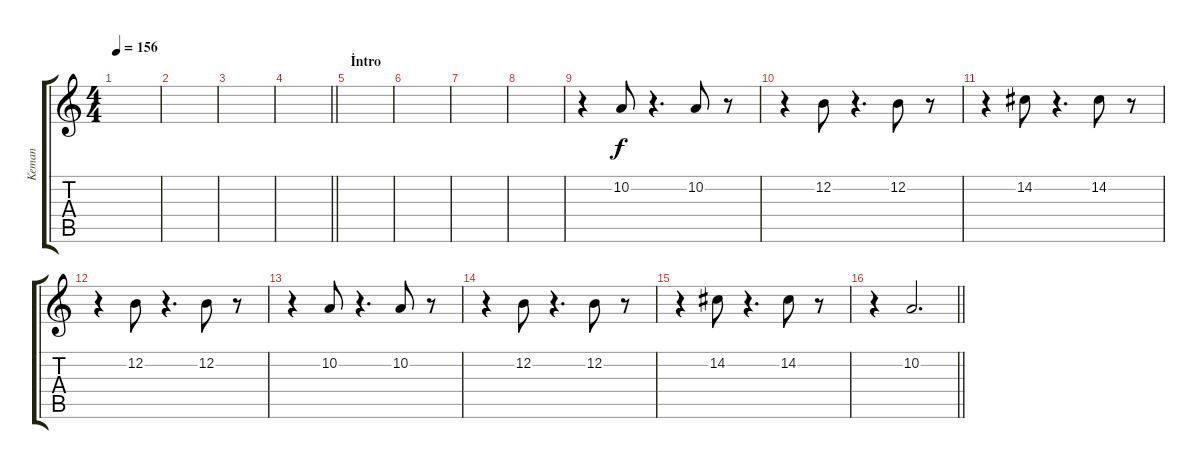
\track ("Keman" "Keman") {instrument stringensemble1}
\staff {score tabs}
\tuning (E4 B3 G3 D3 A2 E2) {hide}
\ts (4 4)
\tempo 156
\clef g2
\ks c
|
|
|
\barLineRight lightlight
|
\section ("" "İntro")
|
|
|
|
r.4 10.2.8 r.4{d} 10.2.8 r.8 |
r.4 12.2.8 r.4{d} 12.2.8 r.8 |
r.4 14.2.8 r.4{d} 14.2.8 r.8 |
r.4 12.2.8 r.4{d} 12.2.8 r.8 |
r.4 10.2.8 r.4{d} 10.2.8 r.8 |
r.4 12.2.8 r.4{d} 12.2.8 r.8 |
r.4 14.2.8 r.4{d} 14.2.8 r.8 |
\barLineRight lightlight
r.4 10.2.2{d}
